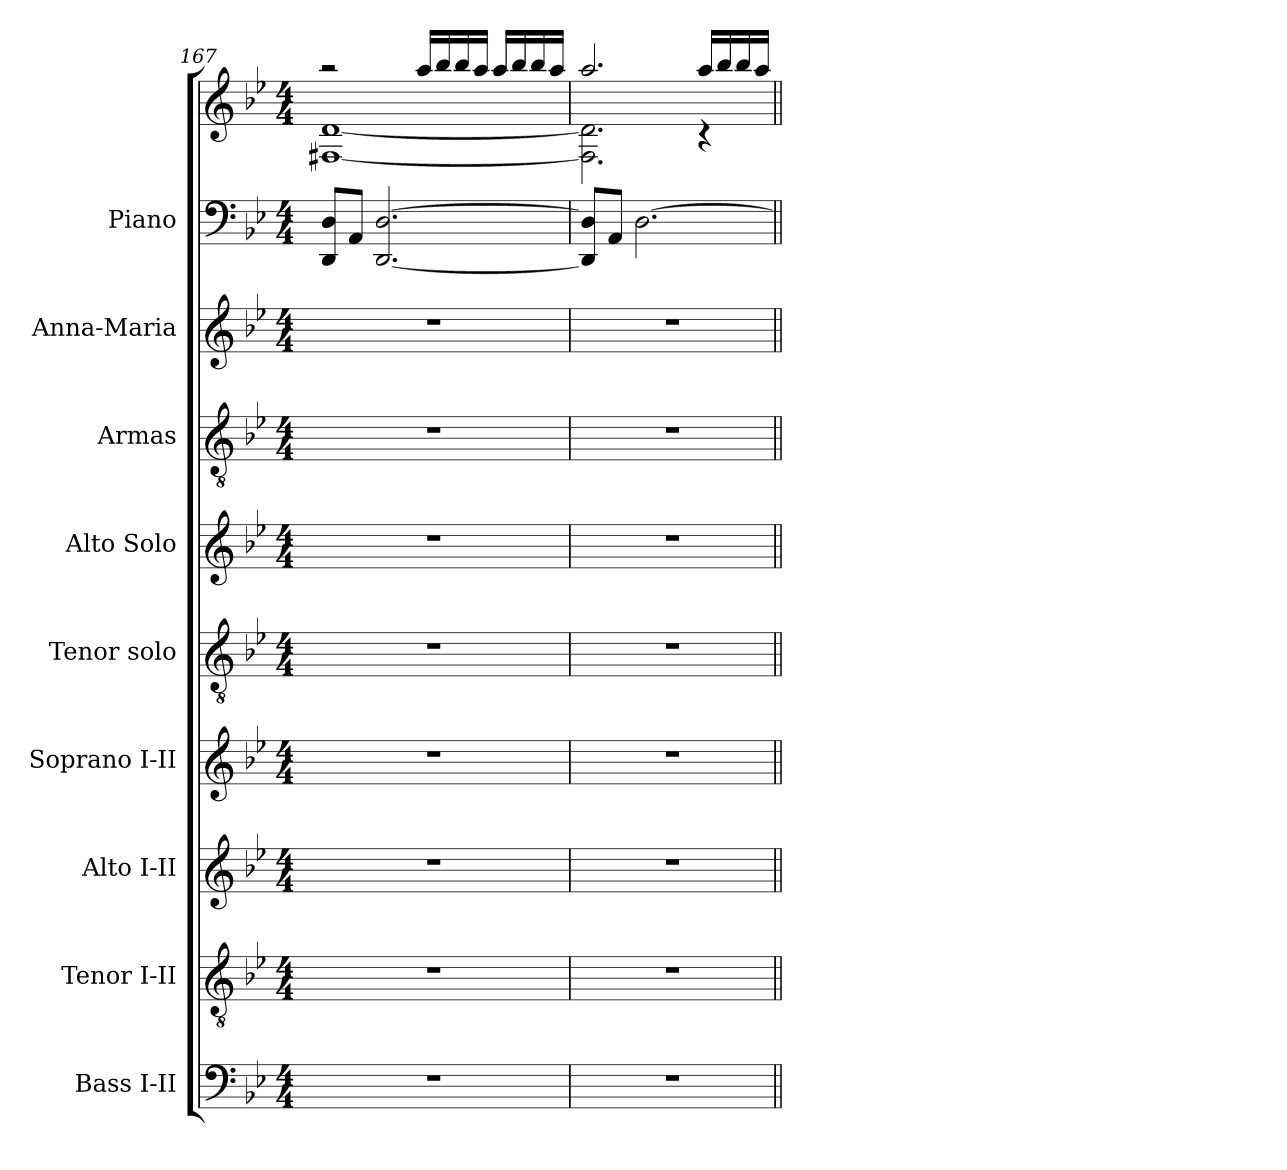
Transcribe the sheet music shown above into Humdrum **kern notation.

**kern	**kern	**kern	**kern	**kern	**kern	**kern	**kern	**kern	**kern
*part9	*part8	*part7	*part6	*part5	*part4	*part3	*part2	*part1	*part1
*staff10	*staff9	*staff8	*staff7	*staff6	*staff5	*staff4	*staff3	*staff2	*staff1
*I"Bass I-II	*I"Tenor I-II	*I"Alto I-II	*I"Soprano I-II	*I"Tenor solo	*I"Alto Solo	*I"Armas	*I"Anna-Maria	*I"Piano	*
*I'B.	*I'T.	*I'A.	*I'S.	*I'T. Solo	*I'A. Solo	*I'Armas	*I'A-M	*I'Pno.	*
*clefF4	*clefGv2	*clefG2	*clefG2	*clefGv2	*clefG2	*clefGv2	*clefG2	*clefF4	*clefG2
*	*ITrd7c12	*	*	*ITrd7c12	*	*ITrd7c12	*	*	*
*k[b-e-]	*k[b-e-]	*k[b-e-]	*k[b-e-]	*k[b-e-]	*k[b-e-]	*k[b-e-]	*k[b-e-]	*k[b-e-]	*k[b-e-]
*B-:	*B-:	*B-:	*B-:	*B-:	*B-:	*B-:	*B-:	*B-:	*B-:
*M4/4	*M4/4	*M4/4	*M4/4	*M4/4	*M4/4	*M4/4	*M4/4	*M4/4	*M4/4
=167	=167	=167	=167	=167	=167	=167	=167	=167	=167
*	*	*	*	*	*	*	*	*	*^
1r	1r	1r	1r	1r	1r	1r	1r	8DDi/ 8DiL	2r	[<1F#Xi [<1di
.	.	.	.	.	.	.	.	8AAi/J	.	.
.	.	.	.	.	.	.	.	[<2.DDi/ [>2.Di	.	.
.	.	.	.	.	.	.	.	.	16aai/LL	.
.	.	.	.	.	.	.	.	.	16bb-i/	.
.	.	.	.	.	.	.	.	.	16bb-i/	.
.	.	.	.	.	.	.	.	.	16aai/JJ	.
.	.	.	.	.	.	.	.	.	16aai/LL	.
.	.	.	.	.	.	.	.	.	16bb-i/	.
.	.	.	.	.	.	.	.	.	16bb-i/	.
.	.	.	.	.	.	.	.	.	16aai/JJ	.
!!LO:LB:g=z	!!
=168	=168	=168	=168	=168	=168	=168	=168	=168	=168	=168
1r	1r	1r	1r	1r	1r	1r	1r	8DDi/] 8Di]L	2.aai/	2.F#i\] 2.di]
.	.	.	.	.	.	.	.	8AAi/J	.	.
.	.	.	.	.	.	.	.	[>2.Di\	.	.
.	.	.	.	.	.	.	.	.	16aai/LL	4r
.	.	.	.	.	.	.	.	.	16bb-i/	.
.	.	.	.	.	.	.	.	.	16bb-i/	.
.	.	.	.	.	.	.	.	.	16aai/JJ	.
*	*	*	*	*	*	*	*	*	*v	*v
=||	=||	=||	=||	=||	=||	=||	=||	=||	=||
*-	*-	*-	*-	*-	*-	*-	*-	*-	*-
